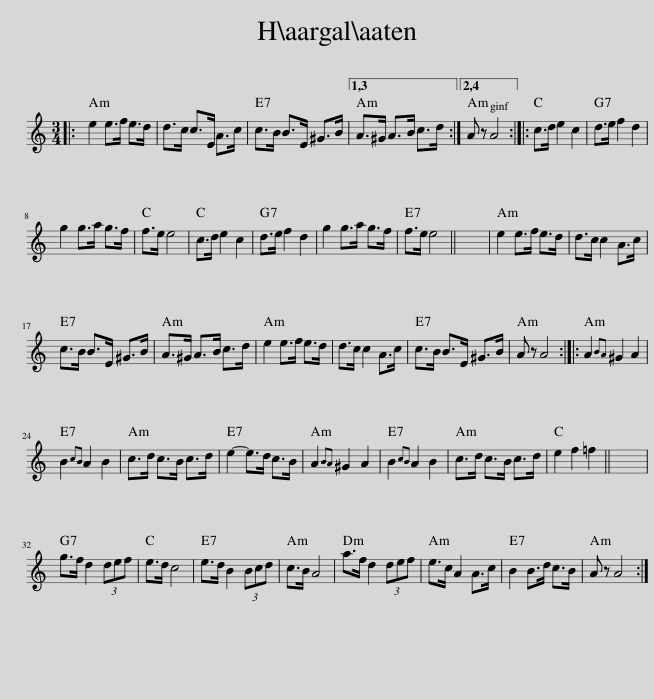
X:1
L:1/8
M:3/4
I:linebreak $
K:C
V:1 treble
V:1
|: e2 e>f e>d | d>c c>E A>c | c>B B>E ^G>B |1,3 A>^G A>B c>d :|2,4 A z A4 :: %5
 c>d e2 c2 | d>e f2 d2 |$ g2 g>a g>f | f>e e4 | c>d e2 c2 | %10
 d>e f2 d2 | g2 g>a g>f | f>e e4 || x6 | e2 e>f e>d | %15
 d>c c2 A>c |$ c>B B>E ^G>B | A>^G A>B c>d | e2 e>f e>d | d>c c2 A>c | %20
 c>B B>E ^G>B | A z A4 :: A2{BA} ^G2 A2 |$ B2{cB} A2 B2 | c>d c>B c>d | %25
 e2- e>d c>B | A2{BA} ^G2 A2 | B2{cB} A2 B2 | c>d c>B c>d | e2 f2 =f2 || %30
 x6 |$ g>f d2 (3def | e>d c4 | e>d B2 (3Bcd | c>B A4 | %35
 a>f d2 (3def | e>c A2 A>c | B2 B>d c>B | A z A4 :| %39
